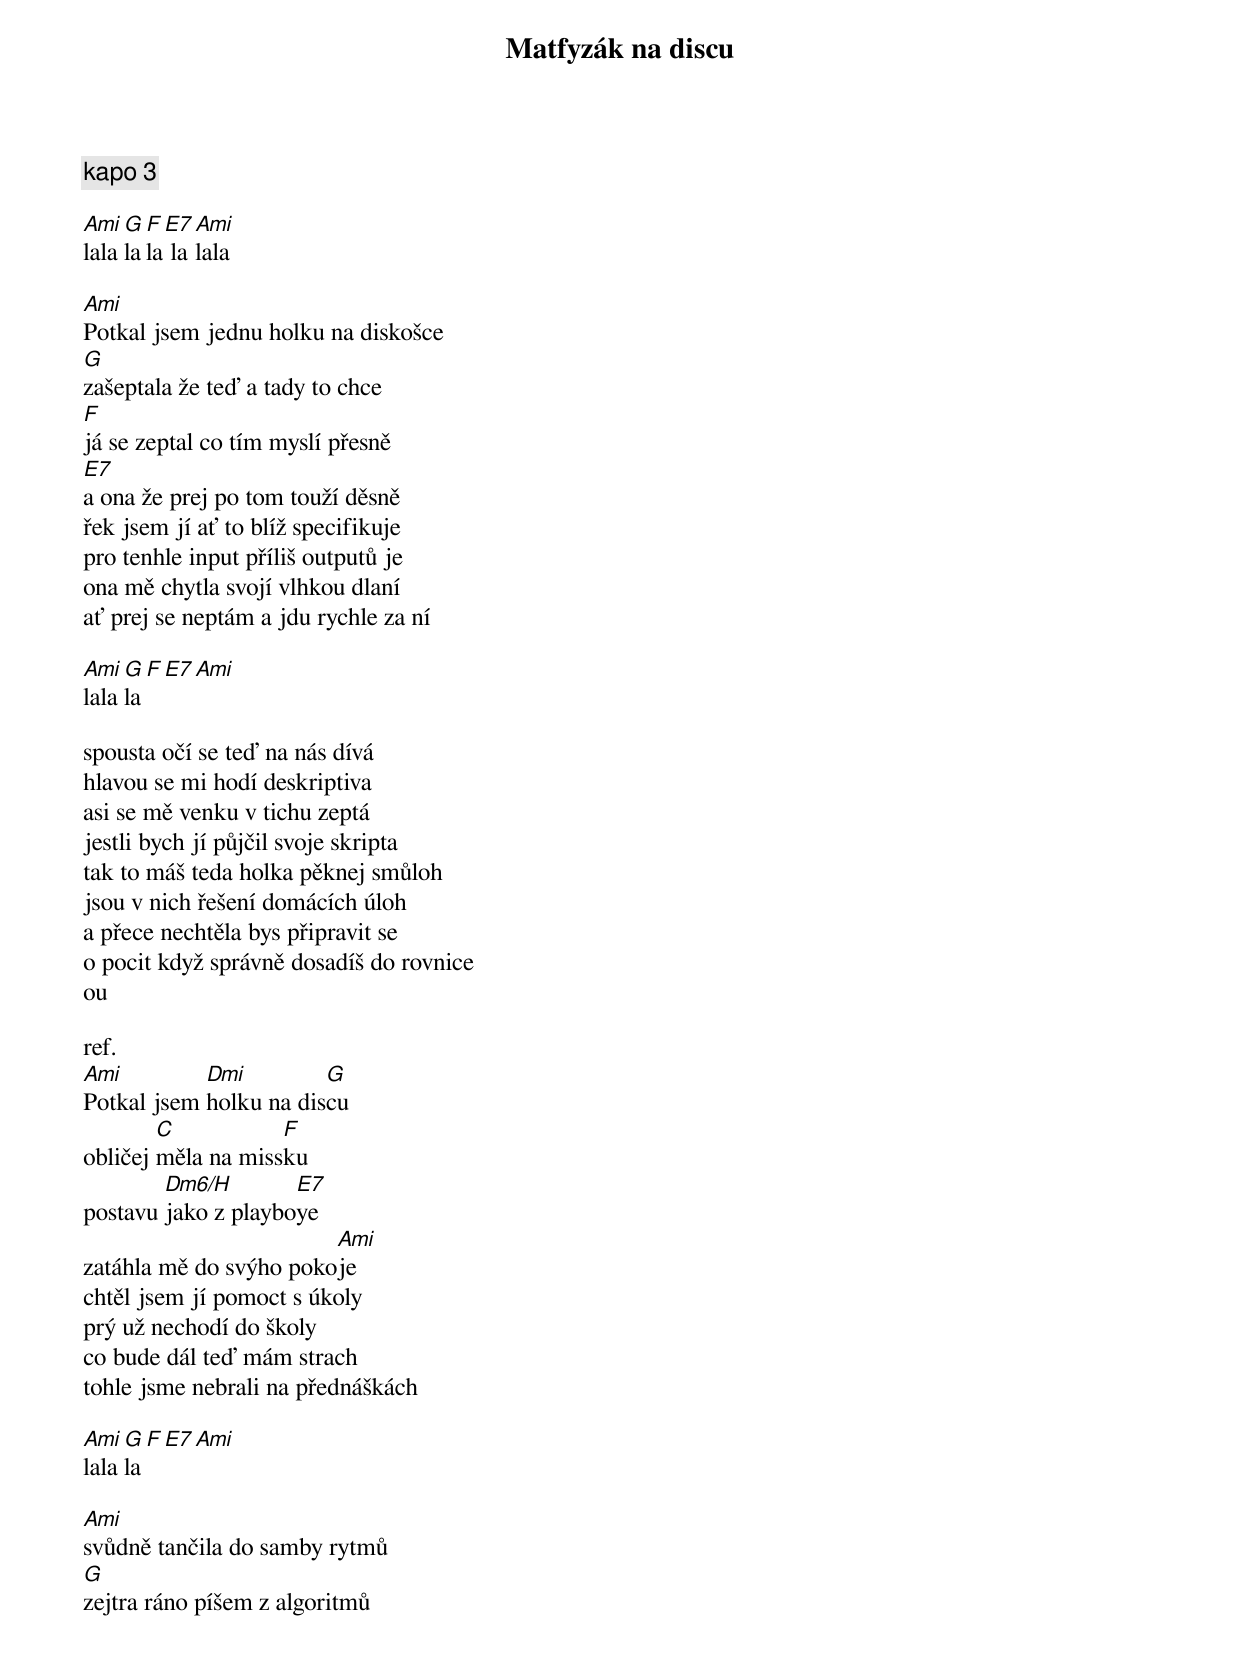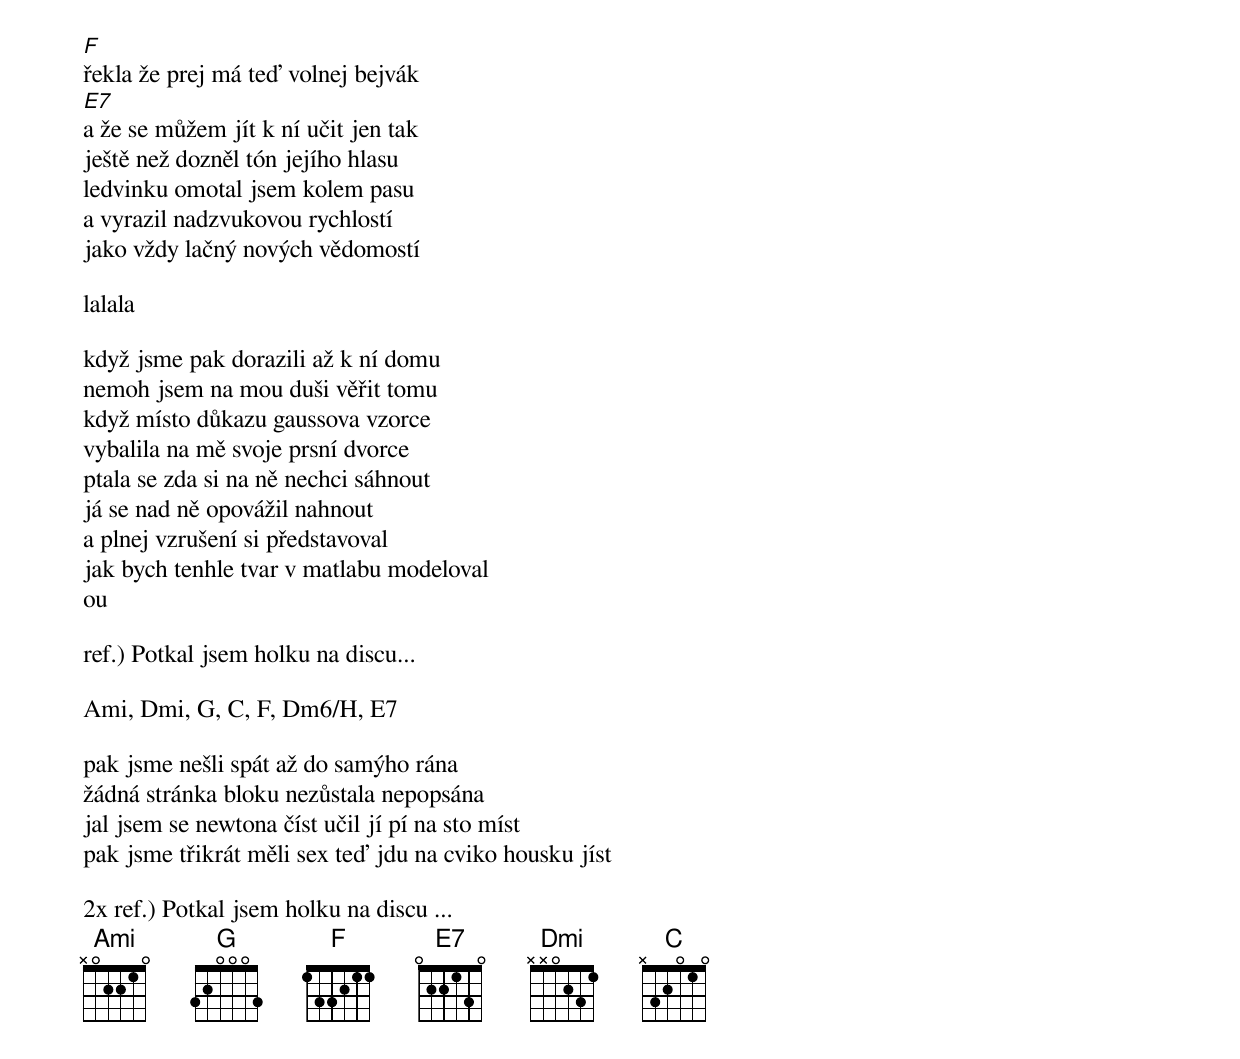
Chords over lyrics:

Matfyzák na discu

kapo 3

Ami G F E7 Ami
lalalala lalala

Ami
Potkal jsem jednu holku na diskošce
G
zašeptala že teď a tady to chce
F
já se zeptal co tím myslí přesně
E7
a ona že prej po tom touží děsně
řek jsem jí ať to blíž specifikuje
pro tenhle input příliš outputů je
ona mě chytla svojí vlhkou dlaní
ať prej se neptám a jdu rychle za ní

Ami G F E7 Ami
lalala

spousta očí se teď na nás dívá
hlavou se mi hodí deskriptiva
asi se mě venku v tichu zeptá
jestli bych jí půjčil svoje skripta
tak to máš teda holka pěknej smůloh
jsou v nich řešení domácích úloh
a přece nechtěla bys připravit se
o pocit když správně dosadíš do rovnice
ou

ref.
Ami         Dmi         G
Potkal jsem holku na discu
        C           F
obličej měla na missku
        Dm6/H        E7
postavu jako z playboye
                        Ami
zatáhla mě do svýho pokoje
chtěl jsem jí pomoct s úkoly
prý už nechodí do školy
co bude dál teď mám strach
tohle jsme nebrali na přednáškách

Ami G F E7 Ami
lalala

Ami
svůdně tančila do samby rytmů
G
zejtra ráno píšem z algoritmů
F
řekla že prej má teď volnej bejvák
E7
a že se můžem jít k ní učit jen tak
ještě než dozněl tón jejího hlasu
ledvinku omotal jsem kolem pasu
a vyrazil nadzvukovou rychlostí
jako vždy lačný nových vědomostí

lalala

když jsme pak dorazili až k ní domu
nemoh jsem na mou duši věřit tomu
když místo důkazu gaussova vzorce
vybalila na mě svoje prsní dvorce
ptala se zda si na ně nechci sáhnout
já se nad ně opovážil nahnout
a plnej vzrušení si představoval
jak bych tenhle tvar v matlabu modeloval
ou

ref.) Potkal jsem holku na discu...

Ami, Dmi, G, C, F, Dm6/H, E7

pak jsme nešli spát až do samýho rána
žádná stránka bloku nezůstala nepopsána
jal jsem se newtona číst učil jí pí na sto míst
pak jsme třikrát měli sex teď jdu na cviko housku jíst

2x ref.) Potkal jsem holku na discu ...
